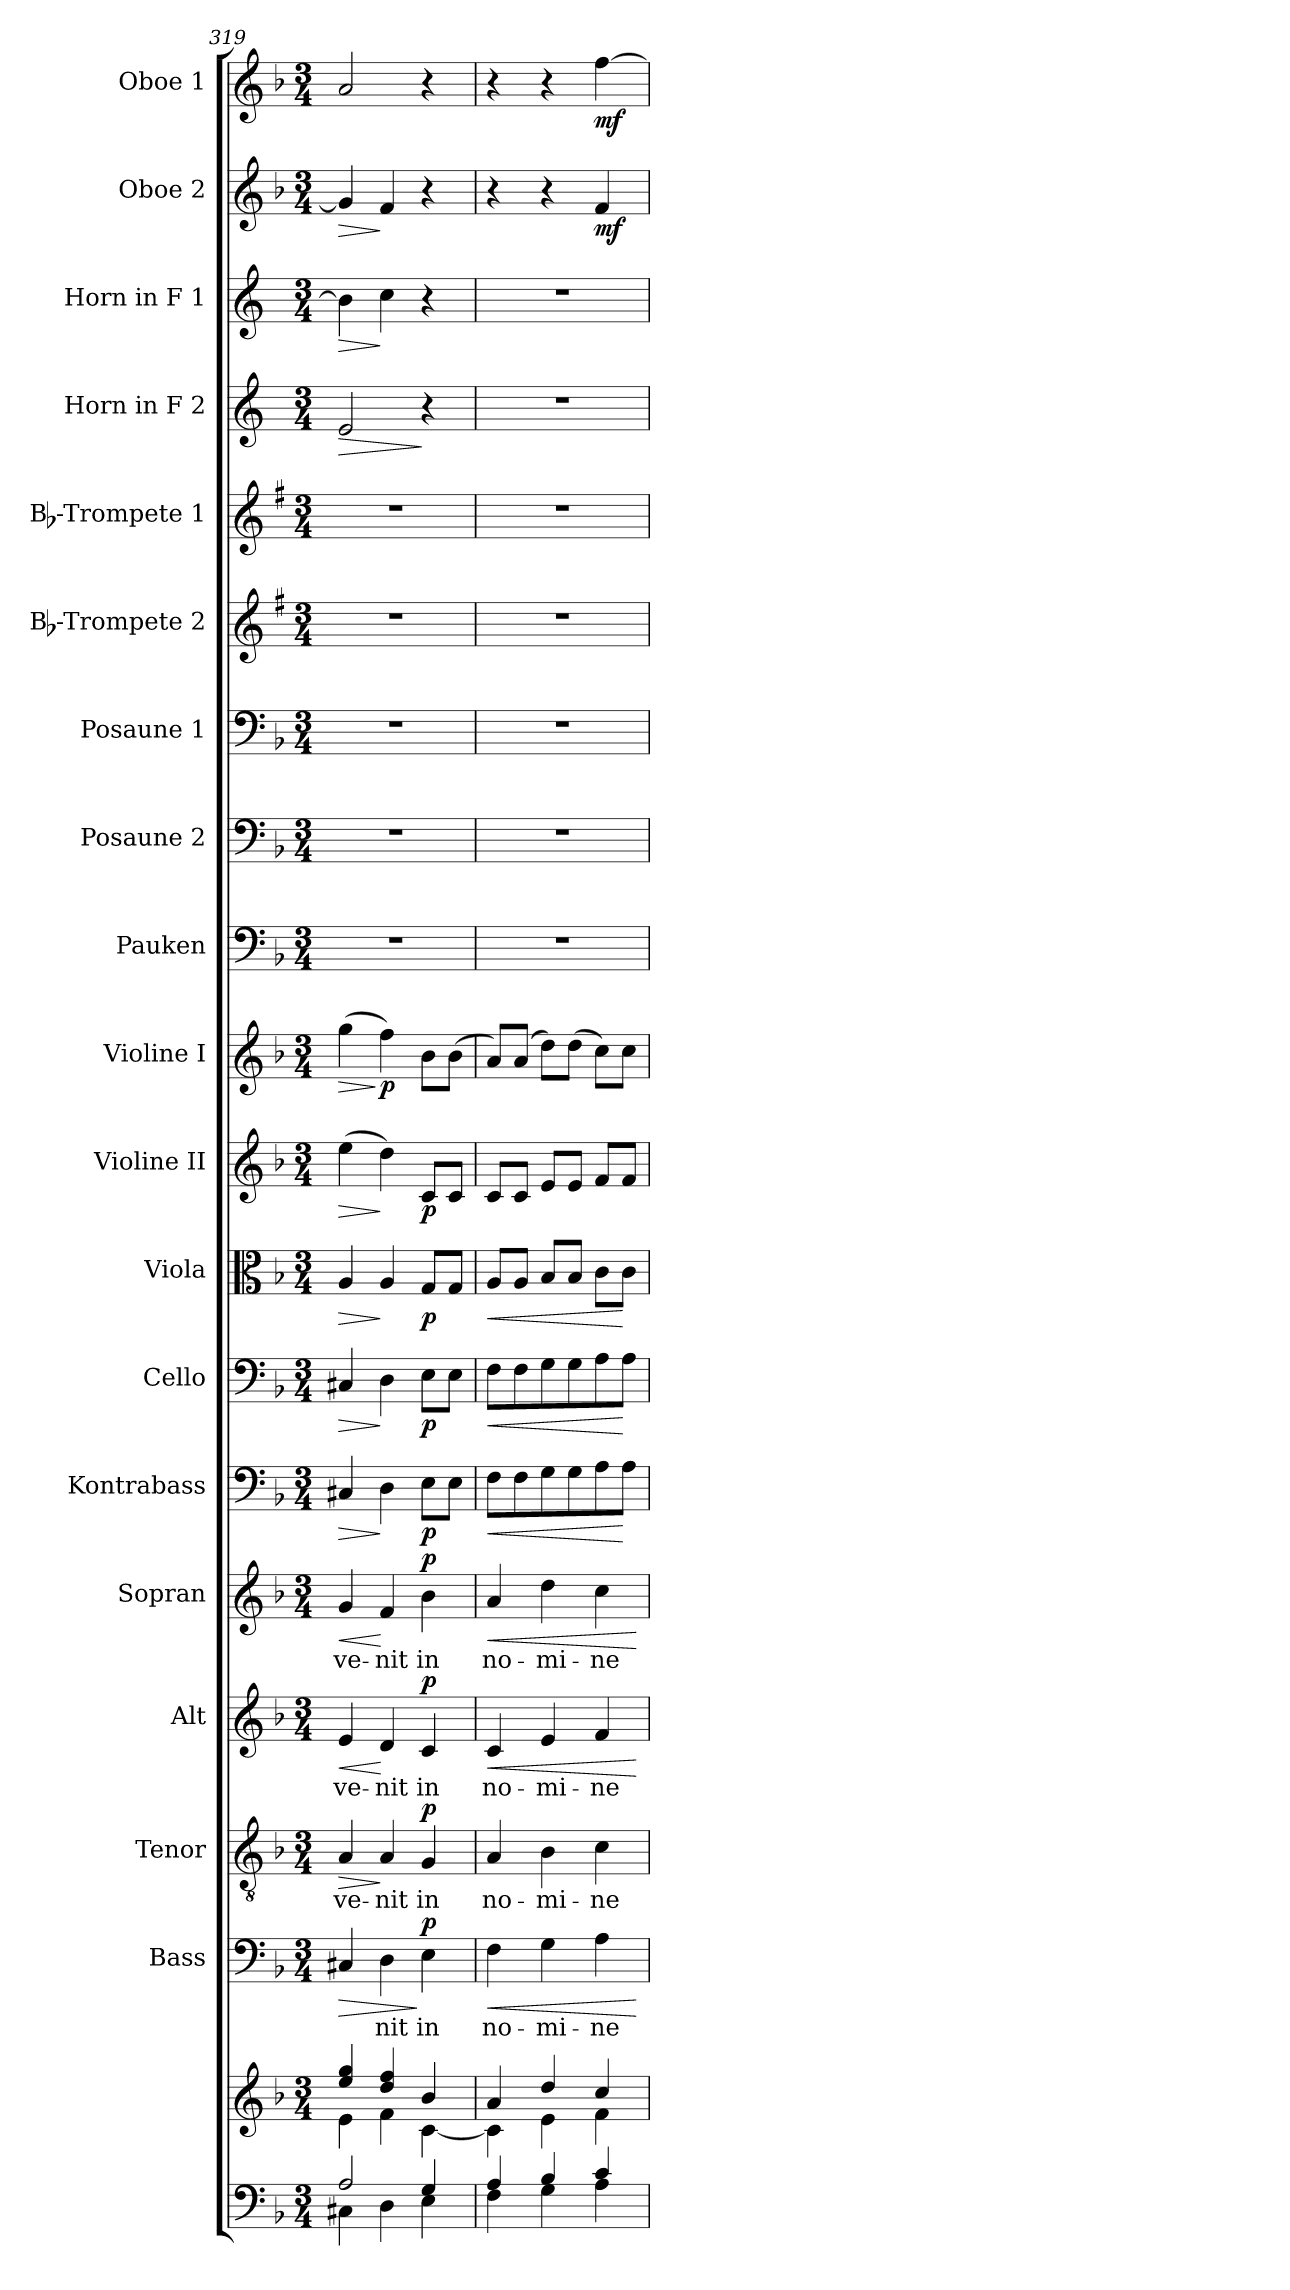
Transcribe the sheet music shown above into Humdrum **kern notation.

**kern	**kern	**kern	**text	**dynam	**kern	**text	**dynam	**kern	**text	**dynam	**kern	**text	**dynam	**kern	**dynam	**kern	**dynam	**kern	**dynam	**kern	**dynam	**kern	**dynam	**kern	**kern	**kern	**kern	**kern	**kern	**dynam	**kern	**dynam	**kern	**dynam	**kern	**dynam
*part19	*part19	*part18	*part18	*part18	*part17	*part17	*part17	*part16	*part16	*part16	*part15	*part15	*part15	*part14	*part14	*part13	*part13	*part12	*part12	*part11	*part11	*part10	*part10	*part9	*part8	*part7	*part6	*part5	*part4	*part4	*part3	*part3	*part2	*part2	*part1	*part1
*staff20	*staff19	*staff18	*staff18	*staff18	*staff17	*staff17	*staff17	*staff16	*staff16	*staff16	*staff15	*staff15	*staff15	*staff14	*staff14	*staff13	*staff13	*staff12	*staff12	*staff11	*staff11	*staff10	*staff10	*staff9	*staff8	*staff7	*staff6	*staff5	*staff4	*staff4	*staff3	*staff3	*staff2	*staff2	*staff1	*staff1
*	*	*I"Bass	*	*	*I"Tenor	*	*	*I"Alt	*	*	*I"Sopran	*	*	*I"Kontrabass	*	*I"Cello	*	*I"Viola	*	*I"Violine II	*	*I"Violine I	*	*I"Pauken	*I"Posaune 2	*I"Posaune 1	*I"Bb-Trompete 2	*I"Bb-Trompete 1	*I"Horn in F 2	*	*I"Horn in F 1	*	*I"Oboe 2	*	*I"Oboe 1	*
*	*	*I'B.	*	*	*I'T.	*	*	*I'A.	*	*	*I'S.	*	*	*I'Kb.	*	*	*	*I'Vla.	*	*I'Vl. II	*	*I'Vl. I	*	*I'Pk.	*I'Pos. 2	*I'Pos. 1	*I'Bb Trp. 2	*I'Bb Trp. 1	*	*	*	*	*I'Ob. 2	*	*I'Ob. 1	*
*clefF4	*clefG2	*clefF4	*	*	*clefGv2	*	*	*clefG2	*	*	*clefG2	*	*	*clefF4	*	*clefF4	*	*clefC3	*	*clefG2	*	*clefG2	*	*clefF4	*clefF4	*clefF4	*clefG2	*clefG2	*clefG2	*	*clefG2	*	*clefG2	*	*clefG2	*
*	*	*	*	*	*	*	*	*	*	*	*	*	*	*ITrd7c12	*	*	*	*	*	*	*	*	*	*	*	*	*ITrd1c2	*ITrd1c2	*ITrd4c7	*	*ITrd4c7	*	*	*	*	*
*k[b-]	*k[b-]	*k[b-]	*	*	*k[b-]	*	*	*k[b-]	*	*	*k[b-]	*	*	*k[b-]	*	*k[b-]	*	*k[b-]	*	*k[b-]	*	*k[b-]	*	*k[b-]	*k[b-]	*k[b-]	*k[b-]	*k[b-]	*k[b-]	*	*k[b-]	*	*k[b-]	*	*k[b-]	*
*F:	*F:	*F:	*	*	*F:	*	*	*F:	*	*	*F:	*	*	*F:	*	*F:	*	*F:	*	*F:	*	*F:	*	*F:	*F:	*F:	*F:	*F:	*F:	*	*F:	*	*F:	*	*F:	*
*M3/4	*M3/4	*M3/4	*	*	*M3/4	*	*	*M3/4	*	*	*M3/4	*	*	*M3/4	*	*M3/4	*	*M3/4	*	*M3/4	*	*M3/4	*	*M3/4	*M3/4	*M3/4	*M3/4	*M3/4	*M3/4	*	*M3/4	*	*M3/4	*	*M3/4	*
=319	=319	=319	=319	=319	=319	=319	=319	=319	=319	=319	=319	=319	=319	=319	=319	=319	=319	=319	=319	=319	=319	=319	=319	=319	=319	=319	=319	=319	=319	=319	=319	=319	=319	=319	=319	=319
*^	*^	*	*	*	*	*	*	*	*	*	*	*	*	*	*	*	*	*	*	*	*	*	*	*	*	*	*	*	*	*	*	*	*	*	*	*
!	!	!	!	!	!	!LO:HP:b	!	!LO:LY:b	!LO:HP:b	!	!LO:LY:b	!LO:HP:b	!	!	!	!	!	!	!	!	!	!	!	!	!	!	!	!	!	!	!	!	!	!	!	!	!	!
!	!	!	!	!	!	!	!	!	!	!	!	!LO:HP:n=1:b	!	!LO:LY:b	!LO:HP:b	!	!	!	!	!	!	!	!	!	!	!	!	!	!	!	!	!	!	!	!	!	!	!
!	!	!	!	!	!	!	!	!	!	!	!	!	!	!	!LO:HP:n=1:b	!	!LO:HP:b	!	!LO:HP:b	!	!LO:HP:b	!	!LO:HP:b	!	!LO:HP:b	!	!	!	!	!	!	!LO:HP:b	!	!LO:HP:b	!	!LO:HP:b	!	!
2A/	4C#X\	4ee/ 4gg/	4e\	4C#X/	.	>	4A/	ve-	>	4e/	ve-	< >	4g/	ve-	< >	4CC#X/	>	4C#X/	>	4A/	>	(>4ee\	>	(>4gg\	>	2.r	2.r	2.r	2.r	2.r	2A/	>	4e\]	>	4g/]	>	2a/	.
!	!	!	!	!	!LO:LY:b	!	!	!LO:LY:b	!	!	!LO:LY:b	!	!	!LO:LY:b	!	!	!	!	!	!	!	!	!	!	!LO:DY:n=1:b	!	!	!	!	!	!	!	!	!	!	!	!	!
.	4D\	4dd/ 4ff/	4f\	4D\	-nit	.	4A/	-nit	]	4d/	-nit	[	4f/	-nit	[	4DD\	]	4D\	]	4A/	]	4dd\)	]	4ff\)	] p	.	.	.	.	.	.	.	4f\	]	4f/	]	.	.
!	!	!	!	!	!LO:LY:b	!LO:DY:n=1:a	!	!LO:LY:b	!LO:DY:a	!	!LO:LY:b	!LO:DY:n=1:a	!	!LO:LY:b	!LO:DY:n=1:a	!	!LO:DY:b	!	!LO:DY:b	!	!LO:DY:b	!	!LO:DY:b	!	!	!	!	!	!	!	!	!	!	!	!	!	!	!
4G/	4E\	4b-/	[<4c\	4E\	in	] p	4G/	in	p	4c/	in	] p	4b-\	in	] p	8EE\L	p	8E\L	p	8G/L	p	8c/L	p	8b-\L	.	.	.	.	.	.	4r	]	4r	.	4r	.	4r	.
.	.	.	.	.	.	.	.	.	.	.	.	.	.	.	.	8EE\J	.	8E\J	.	8G/J	.	8c/J	.	(>8b-\J	.	.	.	.	.	.	.	.	.	.	.	.	.	.
=320	=320	=320	=320	=320	=320	=320	=320	=320	=320	=320	=320	=320	=320	=320	=320	=320	=320	=320	=320	=320	=320	=320	=320	=320	=320	=320	=320	=320	=320	=320	=320	=320	=320	=320	=320	=320	=320	=320
!	!	!	!	!	!LO:LY:b	!LO:HP:b	!	!LO:LY:b	!	!	!LO:LY:b	!LO:HP:b	!	!LO:LY:b	!LO:HP:b	!	!LO:HP:b	!	!LO:HP:b	!	!LO:HP:b	!	!	!	!	!	!	!	!	!	!	!	!	!	!	!	!	!
4A/	4F\	4a/	4c\]	4F\	no-	<	4A/	no-	.	4c/	no-	<	4a/	no-	<	8FF\L	<	8F\L	<	8A/L	<	8c/L	.	8a/L)	.	2.r	2.r	2.r	2.r	2.r	2.r	.	2.r	.	4r	.	4r	.
.	.	.	.	.	.	.	.	.	.	.	.	.	.	.	.	8FF\	.	8F\	.	8A/J	.	8c/J	.	(8a/J	.	.	.	.	.	.	.	.	.	.	.	.	.	.
!	!	!	!	!	!LO:LY:b	!	!	!LO:LY:b	!	!	!LO:LY:b	!	!	!LO:LY:b	!	!	!	!	!	!	!	!	!	!	!	!	!	!	!	!	!	!	!	!	!	!	!	!
4B-/	4G\	4dd/	4e\	4G\	-mi-	.	4B-\	-mi-	.	4e/	-mi-	.	4dd\	-mi-	.	8GG\	.	8G\	.	8B-/L	.	8e/L	.	8dd\L)	.	.	.	.	.	.	.	.	.	.	4r	.	4r	.
.	.	.	.	.	.	.	.	.	.	.	.	.	.	.	.	8GG\	.	8G\	.	8B-/J	.	8e/J	.	(>8dd\J	.	.	.	.	.	.	.	.	.	.	.	.	.	.
!	!	!	!	!	!LO:LY:b	!	!	!LO:LY:b	!	!	!LO:LY:b	!	!	!LO:LY:b	!	!	!	!	!	!	!	!	!	!	!	!	!	!	!	!	!	!	!	!	!	!LO:DY:b	!	!LO:DY:b
4c/	4A\	4cc/	4f\	4A\	-ne	.	4c\	-ne	.	4f/	-ne	.	4cc\	-ne	.	8AA\	.	8A\	.	8c\L	.	8f/L	.	8cc\L)	.	.	.	.	.	.	.	.	.	.	4f/	mf	[4ff\	mf
.	.	.	.	.	.	.	.	.	.	.	.	.	.	.	.	8AA\J	[	8A\J	[	8c\J	[	8f/J	.	8cc\J	.	.	.	.	.	.	.	.	.	.	.	.	.	.
*v	*v	*	*	*	*	*	*	*	*	*	*	*	*	*	*	*	*	*	*	*	*	*	*	*	*	*	*	*	*	*	*	*	*	*	*	*	*	*
*	*v	*v	*	*	*	*	*	*	*	*	*	*	*	*	*	*	*	*	*	*	*	*	*	*	*	*	*	*	*	*	*	*	*	*	*	*	*
.	.	.	.	[	.	.	.	.	.	[	.	.	[	.	.	.	.	.	.	.	.	.	.	.	.	.	.	.	.	.	.	.	.	.	.	.
=	=	=	=	=	=	=	=	=	=	=	=	=	=	=	=	=	=	=	=	=	=	=	=	=	=	=	=	=	=	=	=	=	=	=	=	=
*-	*-	*-	*-	*-	*-	*-	*-	*-	*-	*-	*-	*-	*-	*-	*-	*-	*-	*-	*-	*-	*-	*-	*-	*-	*-	*-	*-	*-	*-	*-	*-	*-	*-	*-	*-	*-
